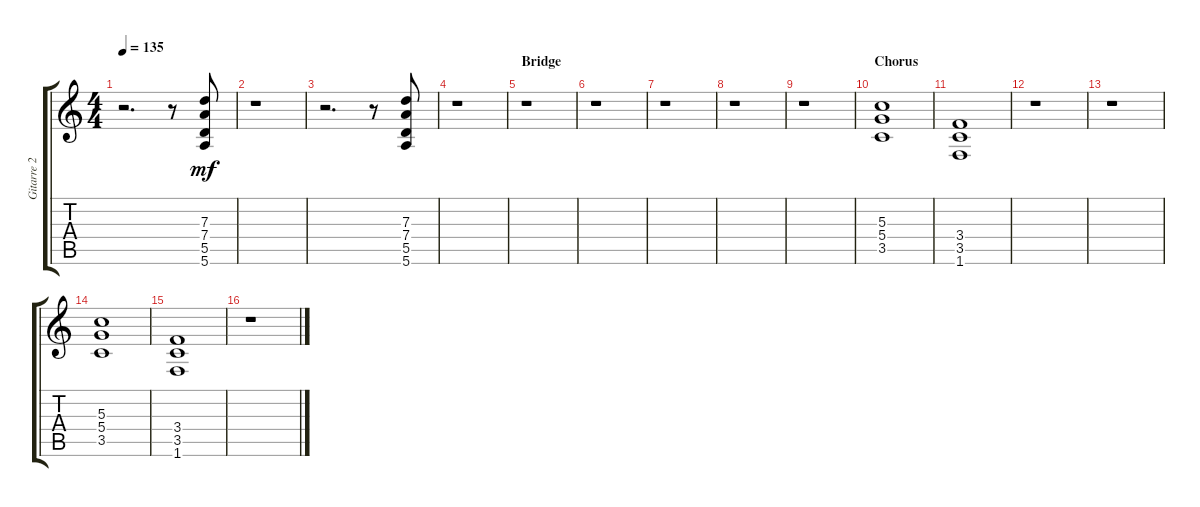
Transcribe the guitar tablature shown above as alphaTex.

\track ("Gitarre 2 - Farin Urlaub" "Gitarre 2 ") {instrument distortionguitar}
\staff {score tabs}
\tuning (E4 B3 G3 D3 A2 E2) {hide}
\ts (4 4)
\tempo 135
\clef g2
\ks c
r.2{d dy mf} r.8 (7.3 7.4 5.5 5.6).8 |
r.1 |
r.2{d} r.8 (7.3 7.4 5.5 5.6).8 |
r.1 |
\section ("" "Bridge")
r.1 |
r.1 |
r.1 |
r.1 |
r.1 |
\section ("" "Chorus")
(5.3 5.4 3.5).1 |
(3.4 3.5 1.6).1 |
r.1 |
r.1 |
(5.3 5.4 3.5).1 |
(3.4 3.5 1.6).1 |
r.1
